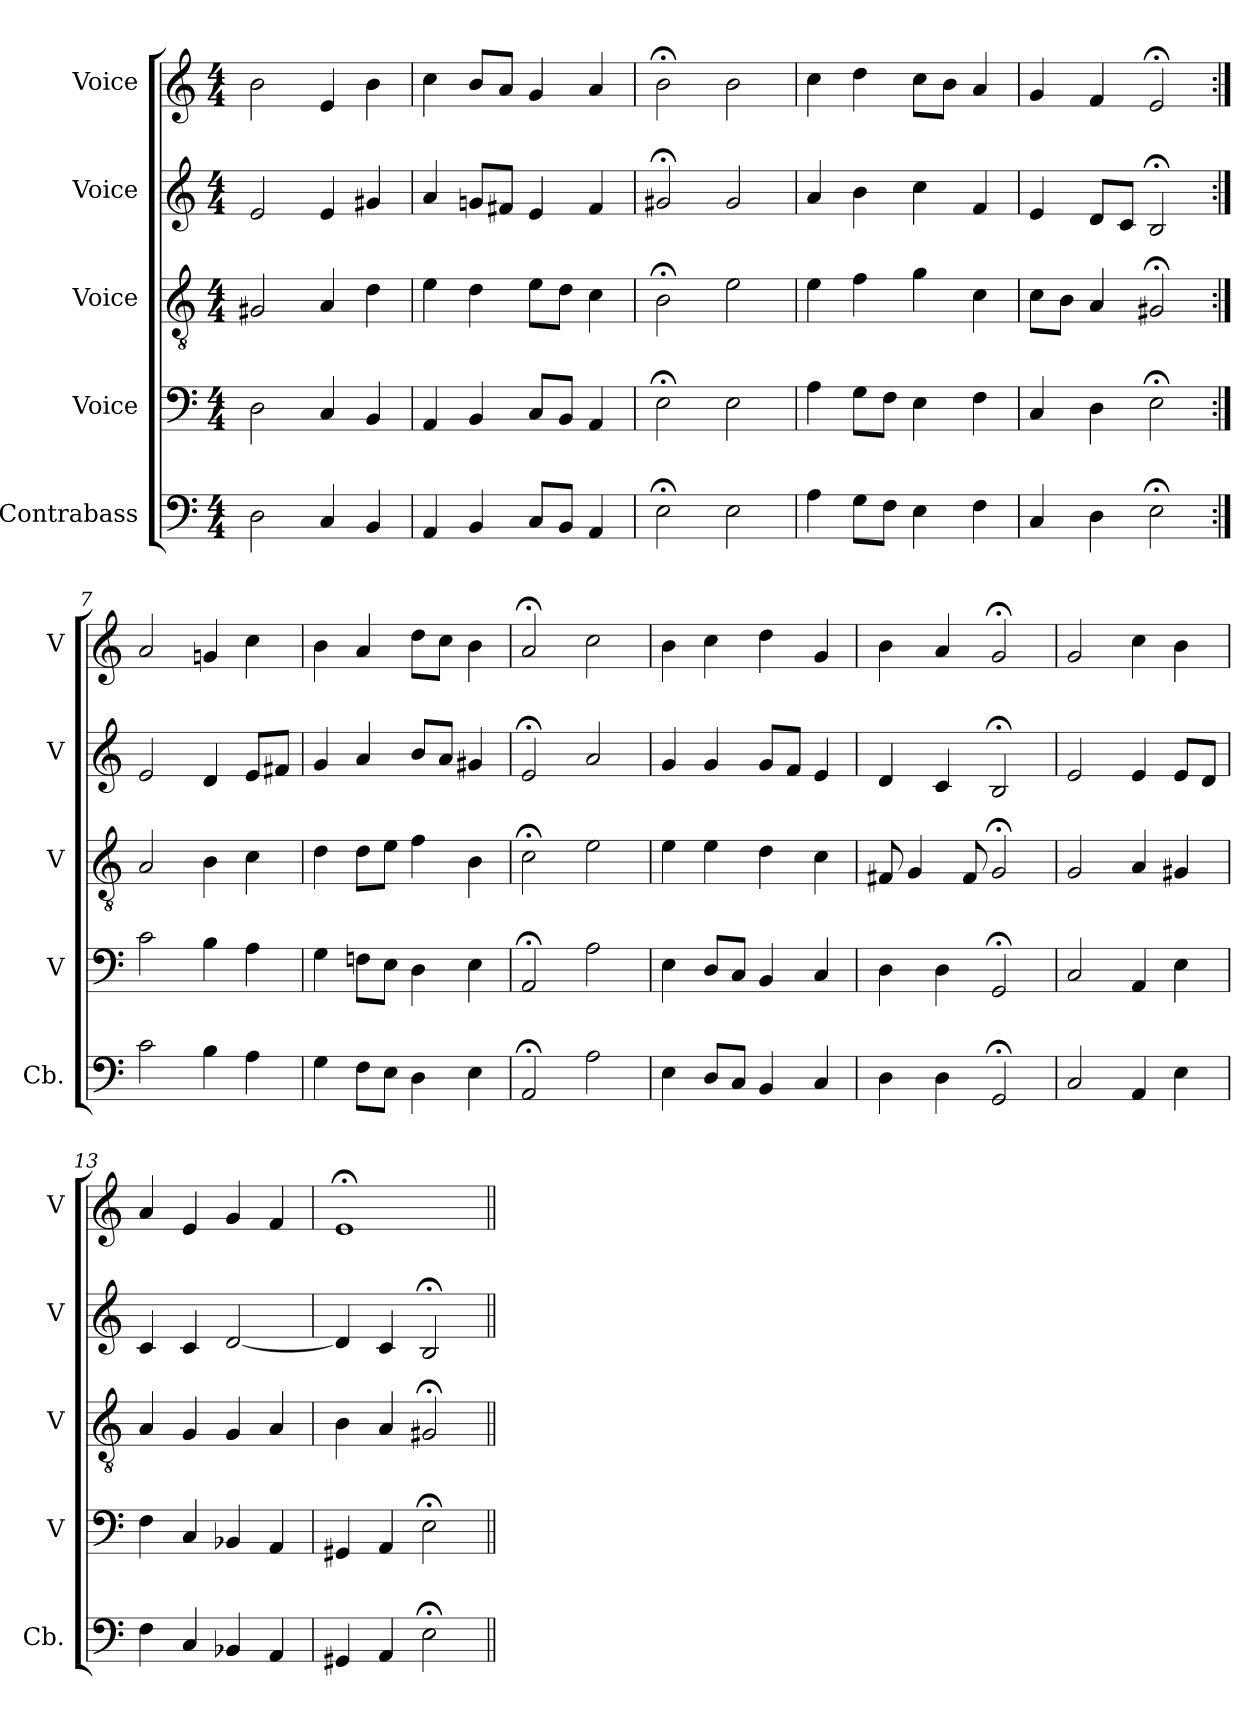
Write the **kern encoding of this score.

**kern	**kern	**kern	**kern	**kern
*part5	*part4	*part3	*part2	*part1
*staff5	*staff4	*staff3	*staff2	*staff1
*I"Contrabass	*I"Voice	*I"Voice	*I"Voice	*I"Voice
*I'Cb.	*I'V	*I'V	*I'V	*I'V
*clefF4	*clefF4	*clefGv2	*clefG2	*clefG2
*ITrd7c12	*	*	*	*
*k[]	*k[]	*k[]	*k[]	*k[]
*M4/4	*M4/4	*M4/4	*M4/4	*M4/4
=	=	=	=	=
2DD	2D	2G#X	2e	2b
4CC	4C	4A	4e	4e
4BBB	4BB	4d	4g#X	4b
=3	=3	=3	=3	=3
4AAA	4AA	4e	4a	4cc
4BBB	4BB	4d	8gnL	8bL
.	.	.	8f#XJ	8aJ
8CCL	8CL	8eL	4e	4g
8BBBJ	8BBJ	8dJ	.	.
4AAA	4AA	4c	4f#	4a
=4	=4	=4	=4	=4
2EE;<	2E;<	2B;<	2g#X;<	2b;<
2EE	2E	2e	2g#	2b
=5	=5	=5	=5	=5
4AA	4A	4e	4a	4cc
8GGL	8GL	4f	4b	4dd
8FFJ	8FJ	.	.	.
4EE	4E	4g	4cc	8ccL
.	.	.	.	8bJ
4FF	4F	4c	4f	4a
=6	=6	=6	=6	=6
4CC	4C	8cL	4e	4g
.	.	8BJ	.	.
4DD	4D	4A	8dL	4f
.	.	.	8cJ	.
2EE;<	2E;<	2G#X;<	2B;<	2e;<
=7:|!	=7:|!	=7:|!	=7:|!	=7:|!
2C	2c	2A	2e	2a
4BB	4B	4B	4d	4gn
4AA	4A	4c	8eL	4cc
.	.	.	8f#XJ	.
=8	=8	=8	=8	=8
4GG	4G	4d	4g	4b
8FFL	8FnL	8dL	4a	4a
8EEJ	8EJ	8eJ	.	.
4DD	4D	4f	8bL	8ddL
.	.	.	8aJ	8ccJ
4EE	4E	4B	4g#X	4b
=9	=9	=9	=9	=9
2AAA;<	2AA;<	2c;<	2e;<	2a;<
2AA	2A	2e	2a	2cc
=10	=10	=10	=10	=10
4EE	4E	4e	4g	4b
8DDL	8DL	4e	4g	4cc
8CCJ	8CJ	.	.	.
4BBB	4BB	4d	8gL	4dd
.	.	.	8fJ	.
4CC	4C	4c	4e	4g
=11	=11	=11	=11	=11
4DD	4D	8F#X	4d	4b
.	.	4G	.	.
4DD	4D	.	4c	4a
.	.	8F#	.	.
2GGG;<	2GG;<	2G;<	2B;<	2g;<
=12	=12	=12	=12	=12
2CC	2C	2G	2e	2g
4AAA	4AA	4A	4e	4cc
4EE	4E	4G#X	8eL	4b
.	.	.	8dJ	.
=13	=13	=13	=13	=13
4FF	4F	4A	4c	4a
4CC	4C	4G	4c	4e
4BBB-X	4BB-X	4G	[2d	4g
4AAA	4AA	4A	.	4f
=14	=14	=14	=14	=14
4GGG#X	4GG#X	4B	4d]	1e;<
4AAA	4AA	4A	4c	.
2EE;<	2E;<	2G#X;<	2B;<	.
=||	=||	=||	=||	=||
*-	*-	*-	*-	*-
